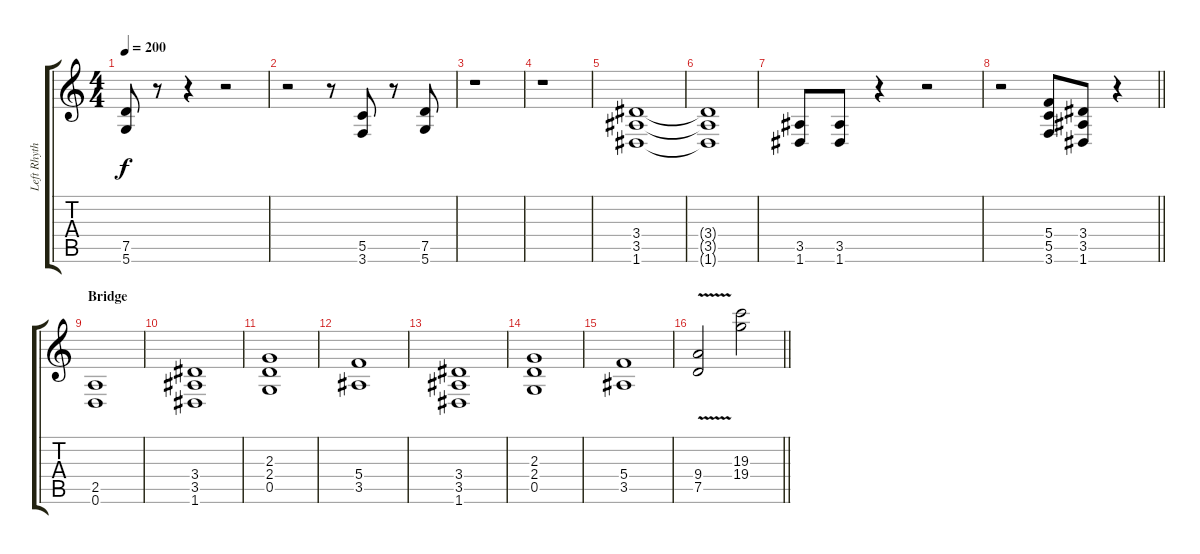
\track ("Left Rhythm Gtr" "Left Rhyth") {instrument overdrivenguitar}
\staff {score tabs}
\tuning (D4 A3 F3 C3 G2 D2) {hide}
\ts (4 4)
\tempo 200
\clef g2
\ks c
(7.5 5.6).8{dy f} r.8 r.4 r.2 |
r.2 r.8 (5.5 3.6).8 r.8 (7.5 5.6).8 |
r.1 |
r.1 |
(3.4 3.5 1.6).1 |
(3.4{t} 3.5{t} 1.6{t}).1 |
(3.5 1.6).8 (3.5 1.6).8 r.4 r.2 |
\barLineRight lightlight
r.2 (5.4 5.5 3.6).8 (3.4 3.5 1.6).8 r.4 |
\section ("" "Bridge")
(2.5 0.6).1 |
(3.4 3.5 1.6).1 |
(2.3 2.4 0.5).1 |
(5.4 3.5).1 |
(3.4 3.5 1.6).1 |
(2.3 2.4 0.5).1 |
(5.4 3.5).1 |
\barLineRight lightlight
(9.4{v} 7.5).2 (19.3 19.4{ss}).2
